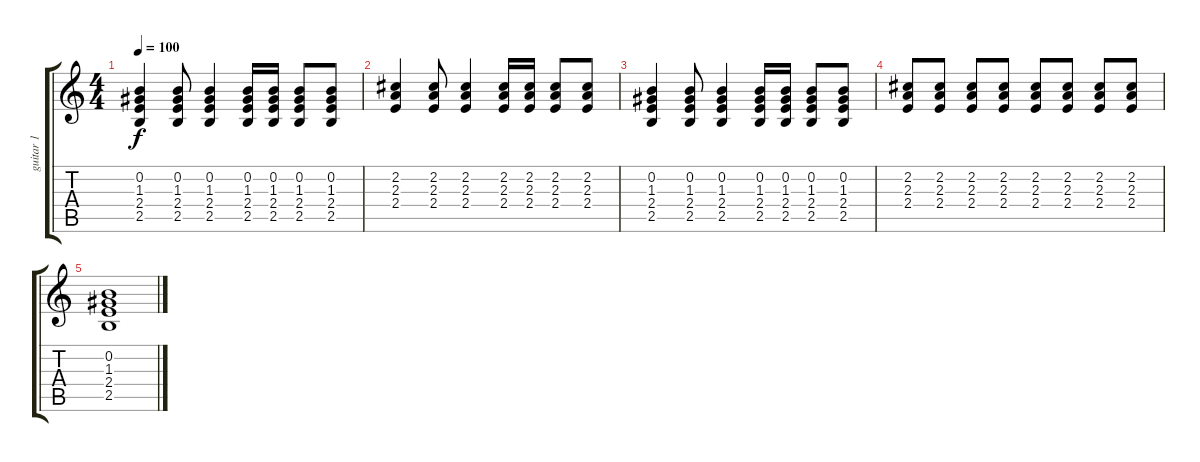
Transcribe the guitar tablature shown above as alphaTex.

\track ("guitar 1" "guitar 1") {instrument acousticguitarnylon}
\staff {score tabs}
\tuning (E4 B3 G3 D3 A2 E2) {hide}
\ts (4 4)
\tempo 100
\clef g2
\ks c
(0.2 1.3 2.4 2.5).4{dy f} (0.2 1.3 2.4 2.5).8 (0.2 1.3 2.4 2.5).4 (0.2 1.3 2.4 2.5).16 (0.2 1.3 2.4 2.5).16 (0.2 1.3 2.4 2.5).8 (0.2 1.3 2.4 2.5).8 |
(2.2 2.3 2.4).4 (2.2 2.3 2.4).8 (2.2 2.3 2.4).4 (2.2 2.3 2.4).16 (2.2 2.3 2.4).16 (2.2 2.3 2.4).8 (2.2 2.3 2.4).8 |
(0.2 1.3 2.4 2.5).4 (0.2 1.3 2.4 2.5).8 (0.2 1.3 2.4 2.5).4 (0.2 1.3 2.4 2.5).16 (0.2 1.3 2.4 2.5).16 (0.2 1.3 2.4 2.5).8 (0.2 1.3 2.4 2.5).8 |
(2.2 2.3 2.4).8 (2.2 2.3 2.4).8 (2.2 2.3 2.4).8 (2.2 2.3 2.4).8 (2.2 2.3 2.4).8 (2.2 2.3 2.4).8 (2.2 2.3 2.4).8 (2.2 2.3 2.4).8 |
(0.2 1.3 2.4 2.5).1
